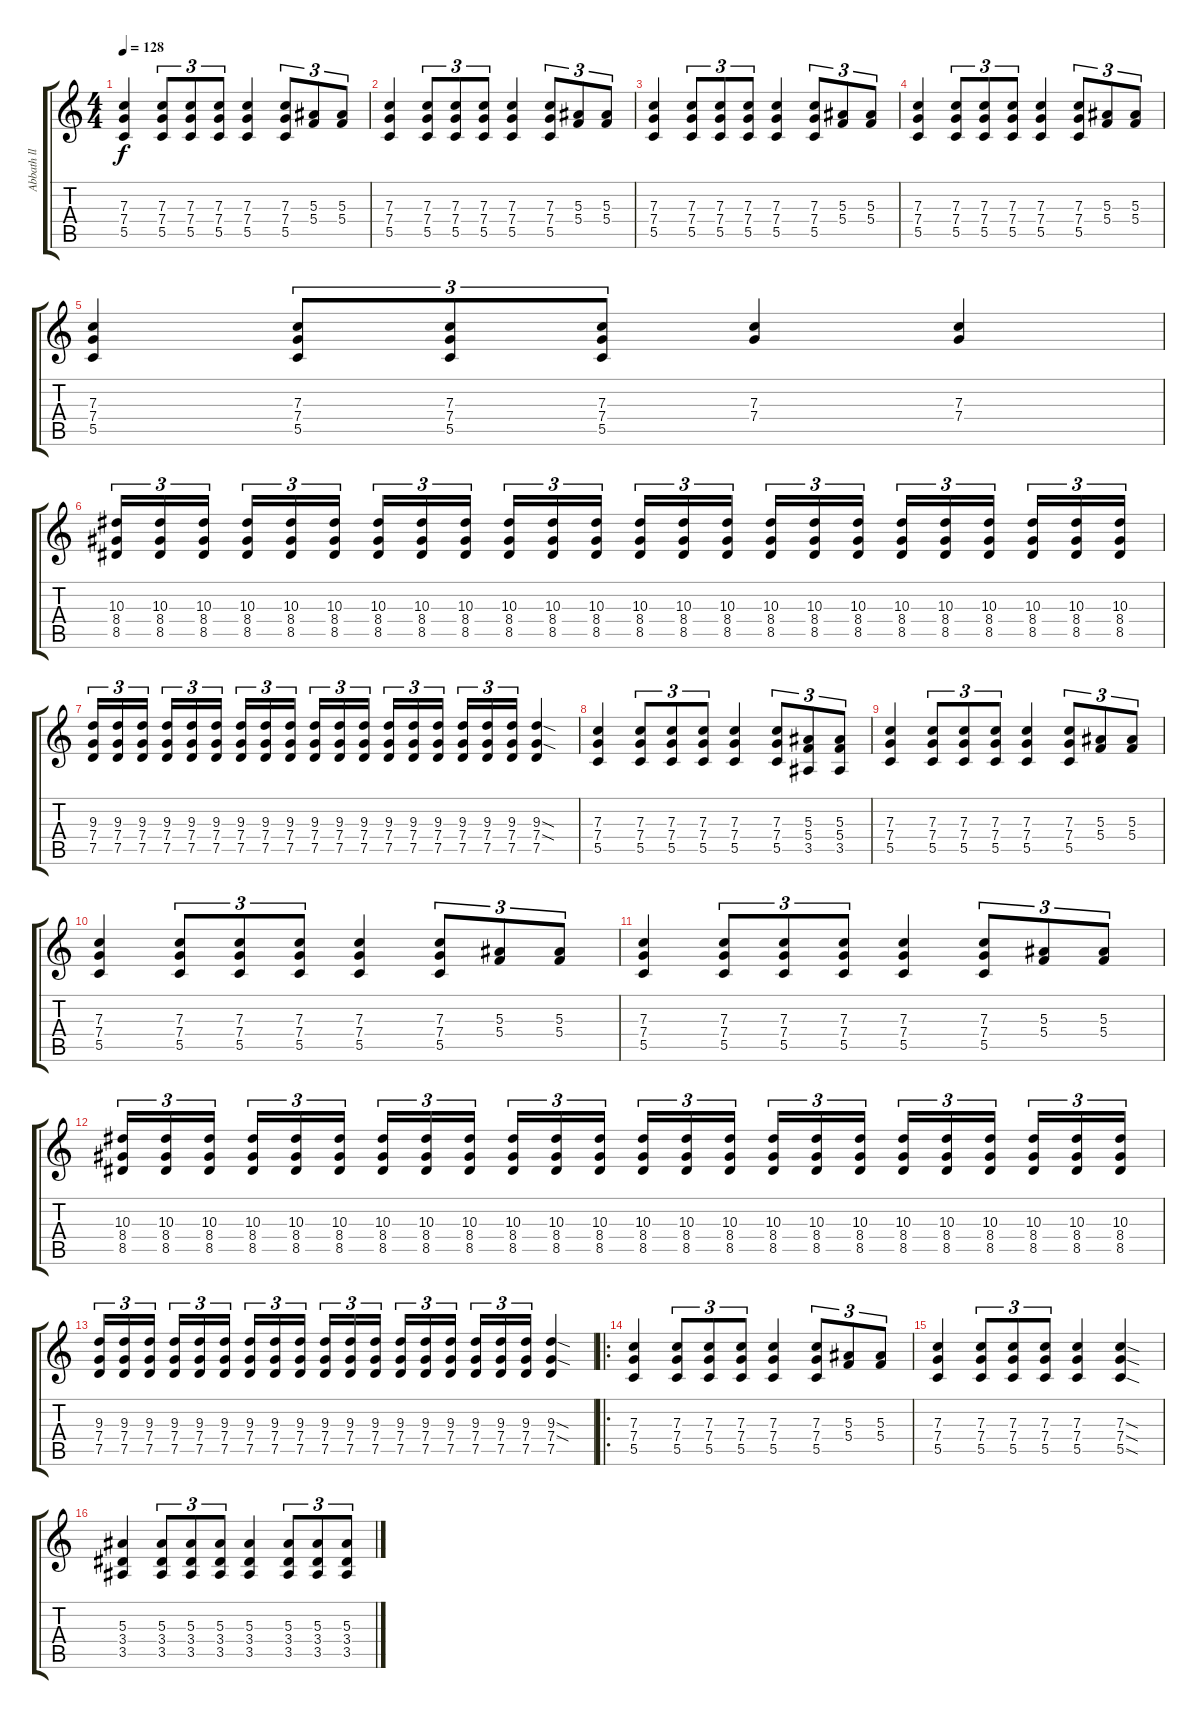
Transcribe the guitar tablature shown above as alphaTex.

\track ("Abbath ll " "Abbath ll ") {instrument overdrivenguitar}
\staff {score tabs}
\tuning (D4 A3 F3 C3 G2 D2) {hide}
\ts (4 4)
\tempo 128
\clef g2
\ks c
(7.3 7.4 5.5).4{dy f} (7.3 7.4 5.5).8{tu (3 2)} (7.3 7.4 5.5).8{tu (3 2)} (7.3 7.4 5.5).8{tu (3 2)} (7.3 7.4 5.5).4 (7.3 7.4 5.5).8{tu (3 2)} (5.3 5.4).8{tu (3 2)} (5.3 5.4).8{tu (3 2)} |
(7.3 7.4 5.5).4 (7.3 7.4 5.5).8{tu (3 2)} (7.3 7.4 5.5).8{tu (3 2)} (7.3 7.4 5.5).8{tu (3 2)} (7.3 7.4 5.5).4 (7.3 7.4 5.5).8{tu (3 2)} (5.3 5.4).8{tu (3 2)} (5.3 5.4).8{tu (3 2)} |
(7.3 7.4 5.5).4 (7.3 7.4 5.5).8{tu (3 2)} (7.3 7.4 5.5).8{tu (3 2)} (7.3 7.4 5.5).8{tu (3 2)} (7.3 7.4 5.5).4 (7.3 7.4 5.5).8{tu (3 2)} (5.3 5.4).8{tu (3 2)} (5.3 5.4).8{tu (3 2)} |
(7.3 7.4 5.5).4 (7.3 7.4 5.5).8{tu (3 2)} (7.3 7.4 5.5).8{tu (3 2)} (7.3 7.4 5.5).8{tu (3 2)} (7.3 7.4 5.5).4 (7.3 7.4 5.5).8{tu (3 2)} (5.3 5.4).8{tu (3 2)} (5.3 5.4).8{tu (3 2)} |
(7.3 7.4 5.5).4 (7.3 7.4 5.5).8{tu (3 2)} (7.3 7.4 5.5).8{tu (3 2)} (7.3 7.4 5.5).8{tu (3 2)} (7.3 7.4).4 (7.3 7.4).4 |
(10.3 8.4 8.5).16{tu (3 2)} (10.3 8.4 8.5).16{tu (3 2)} (10.3 8.4 8.5).16{tu (3 2) beam splitsecondary} (10.3 8.4 8.5).16{tu (3 2)} (10.3 8.4 8.5).16{tu (3 2)} (10.3 8.4 8.5).16{tu (3 2)} (10.3 8.4 8.5).16{tu (3 2)} (10.3 8.4 8.5).16{tu (3 2)} (10.3 8.4 8.5).16{tu (3 2) beam splitsecondary} (10.3 8.4 8.5).16{tu (3 2)} (10.3 8.4 8.5).16{tu (3 2)} (10.3 8.4 8.5).16{tu (3 2)} (10.3 8.4 8.5).16{tu (3 2)} (10.3 8.4 8.5).16{tu (3 2)} (10.3 8.4 8.5).16{tu (3 2) beam splitsecondary} (10.3 8.4 8.5).16{tu (3 2)} (10.3 8.4 8.5).16{tu (3 2)} (10.3 8.4 8.5).16{tu (3 2)} (10.3 8.4 8.5).16{tu (3 2)} (10.3 8.4 8.5).16{tu (3 2)} (10.3 8.4 8.5).16{tu (3 2) beam splitsecondary} (10.3 8.4 8.5).16{tu (3 2)} (10.3 8.4 8.5).16{tu (3 2)} (10.3 8.4 8.5).16{tu (3 2)} |
(9.3 7.4 7.5).16{tu (3 2)} (9.3 7.4 7.5).16{tu (3 2)} (9.3 7.4 7.5).16{tu (3 2) beam splitsecondary} (9.3 7.4 7.5).16{tu (3 2)} (9.3 7.4 7.5).16{tu (3 2)} (9.3 7.4 7.5).16{tu (3 2)} (9.3 7.4 7.5).16{tu (3 2)} (9.3 7.4 7.5).16{tu (3 2)} (9.3 7.4 7.5).16{tu (3 2) beam splitsecondary} (9.3 7.4 7.5).16{tu (3 2)} (9.3 7.4 7.5).16{tu (3 2)} (9.3 7.4 7.5).16{tu (3 2)} (9.3 7.4 7.5).16{tu (3 2)} (9.3 7.4 7.5).16{tu (3 2)} (9.3 7.4 7.5).16{tu (3 2) beam splitsecondary} (9.3 7.4 7.5).16{tu (3 2)} (9.3 7.4 7.5).16{tu (3 2)} (9.3 7.4 7.5).16{tu (3 2)} (9.3{sod} 7.4{sod} 7.5).4 |
(7.3 7.4 5.5).4 (7.3 7.4 5.5).8{tu (3 2)} (7.3 7.4 5.5).8{tu (3 2)} (7.3 7.4 5.5).8{tu (3 2)} (7.3 7.4 5.5).4 (7.3 7.4 5.5).8{tu (3 2)} (5.3 5.4 3.5).8{tu (3 2)} (5.3 5.4 3.5).8{tu (3 2)} |
(7.3 7.4 5.5).4 (7.3 7.4 5.5).8{tu (3 2)} (7.3 7.4 5.5).8{tu (3 2)} (7.3 7.4 5.5).8{tu (3 2)} (7.3 7.4 5.5).4 (7.3 7.4 5.5).8{tu (3 2)} (5.3 5.4).8{tu (3 2)} (5.3 5.4).8{tu (3 2)} |
(7.3 7.4 5.5).4 (7.3 7.4 5.5).8{tu (3 2)} (7.3 7.4 5.5).8{tu (3 2)} (7.3 7.4 5.5).8{tu (3 2)} (7.3 7.4 5.5).4 (7.3 7.4 5.5).8{tu (3 2)} (5.3 5.4).8{tu (3 2)} (5.3 5.4).8{tu (3 2)} |
(7.3 7.4 5.5).4 (7.3 7.4 5.5).8{tu (3 2)} (7.3 7.4 5.5).8{tu (3 2)} (7.3 7.4 5.5).8{tu (3 2)} (7.3 7.4 5.5).4 (7.3 7.4 5.5).8{tu (3 2)} (5.3 5.4).8{tu (3 2)} (5.3 5.4).8{tu (3 2)} |
(10.3 8.4 8.5).16{tu (3 2)} (10.3 8.4 8.5).16{tu (3 2)} (10.3 8.4 8.5).16{tu (3 2) beam splitsecondary} (10.3 8.4 8.5).16{tu (3 2)} (10.3 8.4 8.5).16{tu (3 2)} (10.3 8.4 8.5).16{tu (3 2)} (10.3 8.4 8.5).16{tu (3 2)} (10.3 8.4 8.5).16{tu (3 2)} (10.3 8.4 8.5).16{tu (3 2) beam splitsecondary} (10.3 8.4 8.5).16{tu (3 2)} (10.3 8.4 8.5).16{tu (3 2)} (10.3 8.4 8.5).16{tu (3 2)} (10.3 8.4 8.5).16{tu (3 2)} (10.3 8.4 8.5).16{tu (3 2)} (10.3 8.4 8.5).16{tu (3 2) beam splitsecondary} (10.3 8.4 8.5).16{tu (3 2)} (10.3 8.4 8.5).16{tu (3 2)} (10.3 8.4 8.5).16{tu (3 2)} (10.3 8.4 8.5).16{tu (3 2)} (10.3 8.4 8.5).16{tu (3 2)} (10.3 8.4 8.5).16{tu (3 2) beam splitsecondary} (10.3 8.4 8.5).16{tu (3 2)} (10.3 8.4 8.5).16{tu (3 2)} (10.3 8.4 8.5).16{tu (3 2)} |
(9.3 7.4 7.5).16{tu (3 2)} (9.3 7.4 7.5).16{tu (3 2)} (9.3 7.4 7.5).16{tu (3 2) beam splitsecondary} (9.3 7.4 7.5).16{tu (3 2)} (9.3 7.4 7.5).16{tu (3 2)} (9.3 7.4 7.5).16{tu (3 2)} (9.3 7.4 7.5).16{tu (3 2)} (9.3 7.4 7.5).16{tu (3 2)} (9.3 7.4 7.5).16{tu (3 2) beam splitsecondary} (9.3 7.4 7.5).16{tu (3 2)} (9.3 7.4 7.5).16{tu (3 2)} (9.3 7.4 7.5).16{tu (3 2)} (9.3 7.4 7.5).16{tu (3 2)} (9.3 7.4 7.5).16{tu (3 2)} (9.3 7.4 7.5).16{tu (3 2) beam splitsecondary} (9.3 7.4 7.5).16{tu (3 2)} (9.3 7.4 7.5).16{tu (3 2)} (9.3 7.4 7.5).16{tu (3 2)} (9.3{sod} 7.4{sod} 7.5).4 |
\ro
(7.3 7.4 5.5).4 (7.3 7.4 5.5).8{tu (3 2)} (7.3 7.4 5.5).8{tu (3 2)} (7.3 7.4 5.5).8{tu (3 2)} (7.3 7.4 5.5).4 (7.3 7.4 5.5).8{tu (3 2)} (5.3 5.4).8{tu (3 2)} (5.3 5.4).8{tu (3 2)} |
(7.3 7.4 5.5).4 (7.3 7.4 5.5).8{tu (3 2)} (7.3 7.4 5.5).8{tu (3 2)} (7.3 7.4 5.5).8{tu (3 2)} (7.3 7.4 5.5).4 (7.3{sod} 7.4{sod} 5.5{sod}).4 |
(5.3 3.4 3.5).4 (5.3 3.4 3.5).8{tu (3 2)} (5.3 3.4 3.5).8{tu (3 2)} (5.3 3.4 3.5).8{tu (3 2)} (5.3 3.4 3.5).4 (5.3 3.4 3.5).8{tu (3 2)} (5.3 3.4 3.5).8{tu (3 2)} (5.3 3.4 3.5).8{tu (3 2)}
